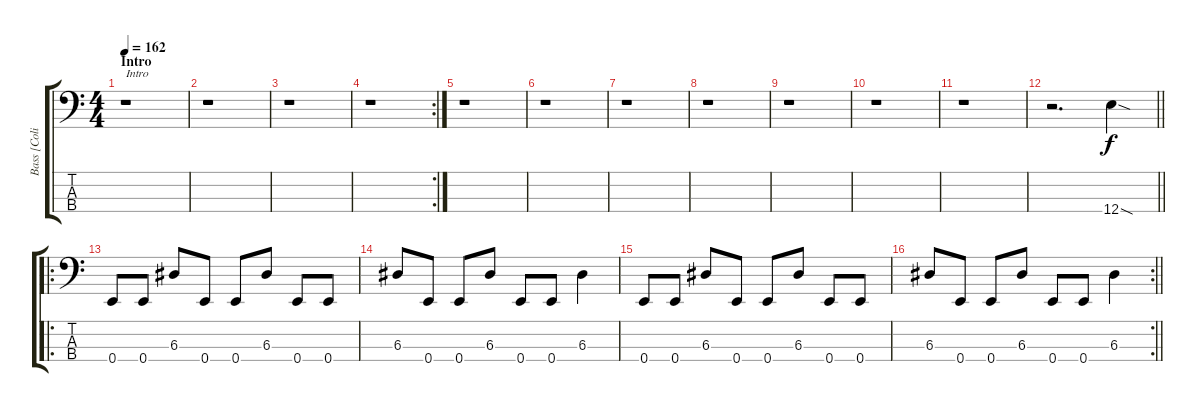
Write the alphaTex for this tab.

\track ("Bass [Colin Edwin]" "Bass [Coli") {instrument electricbassfinger}
\staff {score tabs}
\tuning (G2 D2 A1 E1) {hide}
\ts (4 4)
\section ("" "Intro")
\tempo 162
\clef f4
\ks c
r.1{txt "Intro" dy f instrument electricbassfinger} |
r.1 |
r.1 |
\rc 2
r.1 |
r.1 |
r.1 |
r.1 |
r.1 |
r.1 |
r.1 |
r.1 |
\barLineRight lightlight
r.2{d} 12.4{sod}.4 |
\ro
\section ("" "")
0.4.8 0.4.8 6.3.8 0.4.8 0.4.8 6.3.8 0.4.8 0.4.8 |
6.3.8 0.4.8 0.4.8 6.3.8 0.4.8 0.4.8 6.3.4 |
0.4.8 0.4.8 6.3.8 0.4.8 0.4.8 6.3.8 0.4.8 0.4.8 |
\rc 2
\barLineRight lightlight
6.3.8 0.4.8 0.4.8 6.3.8 0.4.8 0.4.8 6.3.4
